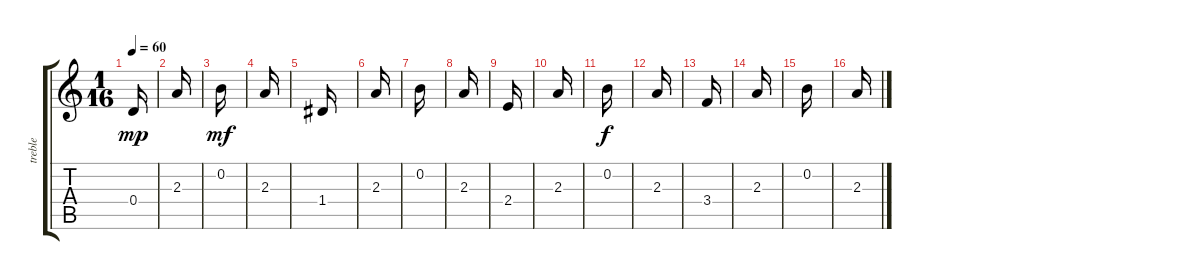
\track ("treble              " "treble    ") {instrument acousticguitarnylon}
\staff {score tabs}
\tuning (E4 B3 G3 D3 A2 E2) {hide}
\ts (1 16)
\tempo 60
\clef g2
\ks c
0.4.16{dy mp} |
2.3.16 |
0.2.16{dy mf} |
2.3.16 |
1.4.16 |
2.3.16 |
0.2.16 |
2.3.16 |
2.4.16 |
2.3.16 |
0.2.16{dy f} |
2.3.16 |
3.4.16 |
2.3.16 |
0.2.16 |
2.3.16
